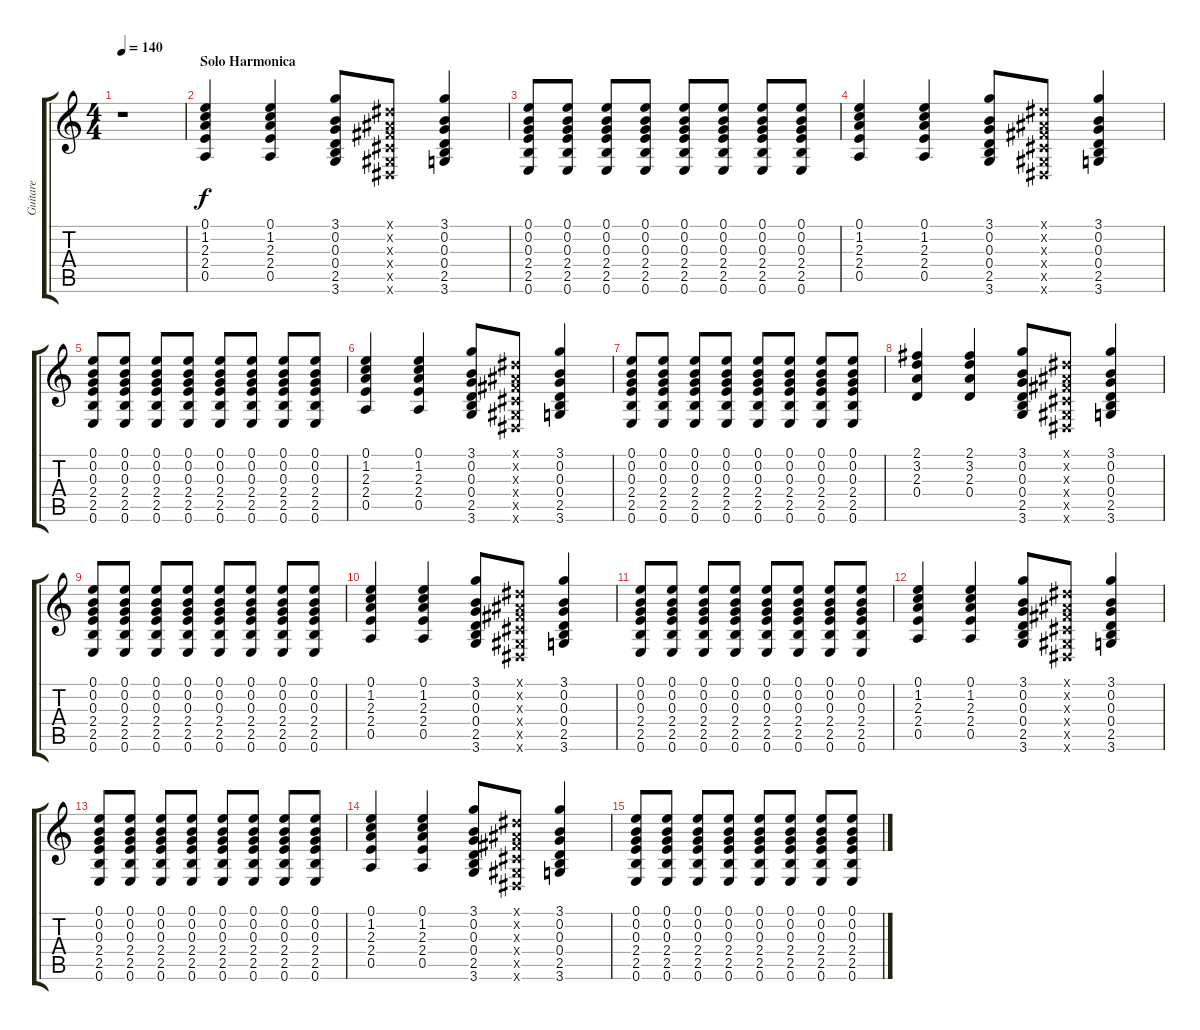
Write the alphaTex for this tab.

\track ("Guitare " "Guitare ") {instrument overdrivenguitar}
\staff {score tabs}
\tuning (E4 B3 G3 D3 A2 E2) {hide}
\ts (4 4)
\tempo 140
\clef g2
\ks c
r.1{dy f} |
\section ("" "Solo Harmonica")
(0.1 1.2 2.3 2.4 0.5).4 (0.1 1.2 2.3 2.4 0.5).4 (3.1 0.2 0.3 0.4 2.5 3.6).8 (-1.1{x} -1.2{x} -1.3{x} -1.4{x} -1.5{x} -1.6{x}).8 (3.1 0.2 0.3 0.4 2.5 3.6).4 |
(0.1 0.2 0.3 2.4 2.5 0.6).8 (0.1 0.2 0.3 2.4 2.5 0.6).8 (0.1 0.2 0.3 2.4 2.5 0.6).8 (0.1 0.2 0.3 2.4 2.5 0.6).8 (0.1 0.2 0.3 2.4 2.5 0.6).8 (0.1 0.2 0.3 2.4 2.5 0.6).8 (0.1 0.2 0.3 2.4 2.5 0.6).8 (0.1 0.2 0.3 2.4 2.5 0.6).8 |
(0.1 1.2 2.3 2.4 0.5).4 (0.1 1.2 2.3 2.4 0.5).4 (3.1 0.2 0.3 0.4 2.5 3.6).8 (-1.1{x} -1.2{x} -1.3{x} -1.4{x} -1.5{x} -1.6{x}).8 (3.1 0.2 0.3 0.4 2.5 3.6).4 |
(0.1 0.2 0.3 2.4 2.5 0.6).8 (0.1 0.2 0.3 2.4 2.5 0.6).8 (0.1 0.2 0.3 2.4 2.5 0.6).8 (0.1 0.2 0.3 2.4 2.5 0.6).8 (0.1 0.2 0.3 2.4 2.5 0.6).8 (0.1 0.2 0.3 2.4 2.5 0.6).8 (0.1 0.2 0.3 2.4 2.5 0.6).8 (0.1 0.2 0.3 2.4 2.5 0.6).8 |
(0.1 1.2 2.3 2.4 0.5).4 (0.1 1.2 2.3 2.4 0.5).4 (3.1 0.2 0.3 0.4 2.5 3.6).8 (-1.1{x} -1.2{x} -1.3{x} -1.4{x} -1.5{x} -1.6{x}).8 (3.1 0.2 0.3 0.4 2.5 3.6).4 |
(0.1 0.2 0.3 2.4 2.5 0.6).8 (0.1 0.2 0.3 2.4 2.5 0.6).8 (0.1 0.2 0.3 2.4 2.5 0.6).8 (0.1 0.2 0.3 2.4 2.5 0.6).8 (0.1 0.2 0.3 2.4 2.5 0.6).8 (0.1 0.2 0.3 2.4 2.5 0.6).8 (0.1 0.2 0.3 2.4 2.5 0.6).8 (0.1 0.2 0.3 2.4 2.5 0.6).8 |
(2.1 3.2 2.3 0.4).4 (2.1 3.2 2.3 0.4).4 (3.1 0.2 0.3 0.4 2.5 3.6).8 (-1.1{x} -1.2{x} -1.3{x} -1.4{x} -1.5{x} -1.6{x}).8 (3.1 0.2 0.3 0.4 2.5 3.6).4 |
(0.1 0.2 0.3 2.4 2.5 0.6).8 (0.1 0.2 0.3 2.4 2.5 0.6).8 (0.1 0.2 0.3 2.4 2.5 0.6).8 (0.1 0.2 0.3 2.4 2.5 0.6).8 (0.1 0.2 0.3 2.4 2.5 0.6).8 (0.1 0.2 0.3 2.4 2.5 0.6).8 (0.1 0.2 0.3 2.4 2.5 0.6).8 (0.1 0.2 0.3 2.4 2.5 0.6).8 |
(0.1 1.2 2.3 2.4 0.5).4{volume 0} (0.1 1.2 2.3 2.4 0.5).4 (3.1 0.2 0.3 0.4 2.5 3.6).8 (-1.1{x} -1.2{x} -1.3{x} -1.4{x} -1.5{x} -1.6{x}).8 (3.1 0.2 0.3 0.4 2.5 3.6).4 |
(0.1 0.2 0.3 2.4 2.5 0.6).8 (0.1 0.2 0.3 2.4 2.5 0.6).8 (0.1 0.2 0.3 2.4 2.5 0.6).8 (0.1 0.2 0.3 2.4 2.5 0.6).8 (0.1 0.2 0.3 2.4 2.5 0.6).8 (0.1 0.2 0.3 2.4 2.5 0.6).8 (0.1 0.2 0.3 2.4 2.5 0.6).8 (0.1 0.2 0.3 2.4 2.5 0.6).8 |
(0.1 1.2 2.3 2.4 0.5).4 (0.1 1.2 2.3 2.4 0.5).4 (3.1 0.2 0.3 0.4 2.5 3.6).8 (-1.1{x} -1.2{x} -1.3{x} -1.4{x} -1.5{x} -1.6{x}).8 (3.1 0.2 0.3 0.4 2.5 3.6).4 |
(0.1 0.2 0.3 2.4 2.5 0.6).8 (0.1 0.2 0.3 2.4 2.5 0.6).8 (0.1 0.2 0.3 2.4 2.5 0.6).8 (0.1 0.2 0.3 2.4 2.5 0.6).8 (0.1 0.2 0.3 2.4 2.5 0.6).8 (0.1 0.2 0.3 2.4 2.5 0.6).8 (0.1 0.2 0.3 2.4 2.5 0.6).8 (0.1 0.2 0.3 2.4 2.5 0.6).8 |
(0.1 1.2 2.3 2.4 0.5).4 (0.1 1.2 2.3 2.4 0.5).4 (3.1 0.2 0.3 0.4 2.5 3.6).8 (-1.1{x} -1.2{x} -1.3{x} -1.4{x} -1.5{x} -1.6{x}).8 (3.1 0.2 0.3 0.4 2.5 3.6).4 |
(0.1 0.2 0.3 2.4 2.5 0.6).8 (0.1 0.2 0.3 2.4 2.5 0.6).8 (0.1 0.2 0.3 2.4 2.5 0.6).8 (0.1 0.2 0.3 2.4 2.5 0.6).8 (0.1 0.2 0.3 2.4 2.5 0.6).8 (0.1 0.2 0.3 2.4 2.5 0.6).8 (0.1 0.2 0.3 2.4 2.5 0.6).8 (0.1 0.2 0.3 2.4 2.5 0.6).8
